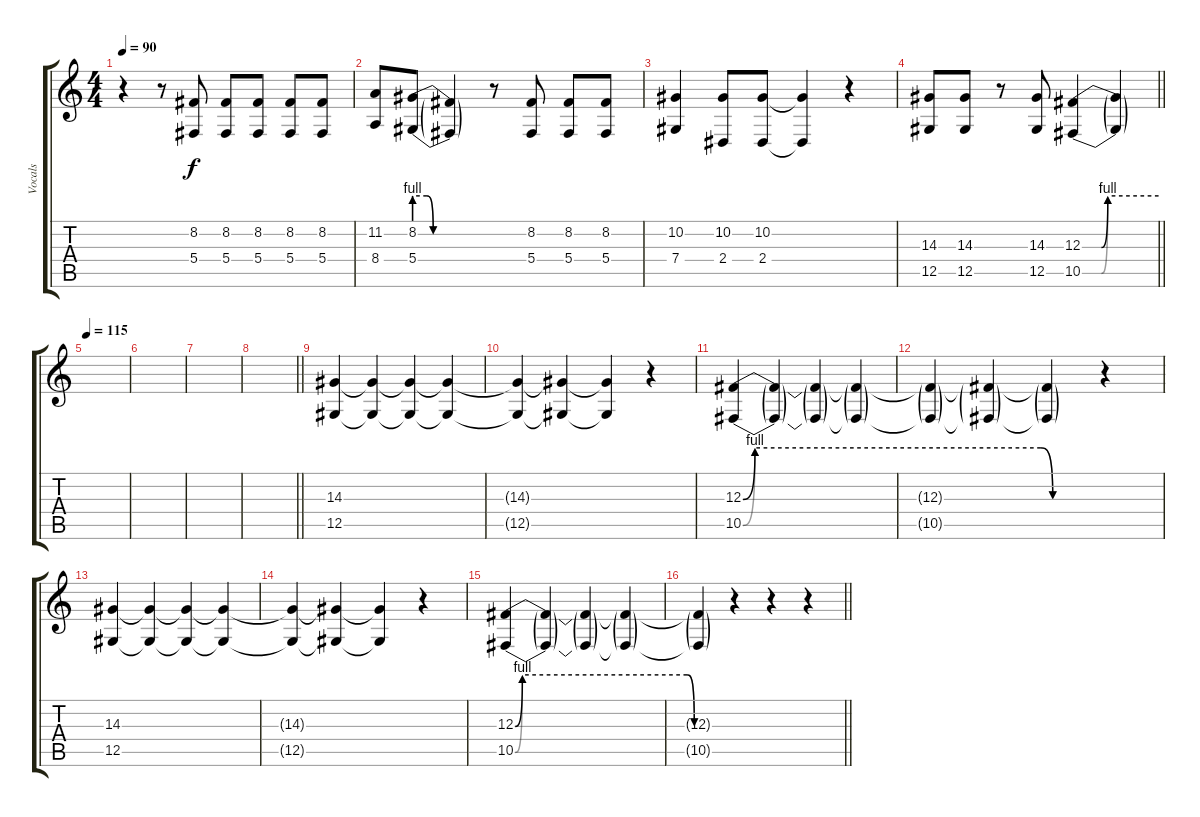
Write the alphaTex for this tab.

\track ("Vocals" "Vocals") {instrument flute}
\staff {score tabs}
\tuning (Eb4 Bb3 Gb3 Db3 Ab2 Eb2) {hide}
\ts (4 4)
\tempo 90
\clef g2
\ks c
r.4{dy f} r.8 (8.2 5.4).8 (8.2 5.4).8 (8.2 5.4).8 (8.2 5.4).8 (8.2 5.4).8 |
(11.2 8.4).8 (8.2{be (custom 0 4 10 4 15 0 60 0)} 5.4{be (custom 0 4 10 4 15 0 60 0)}).8 (8.2{t} 5.4{t}).4 r.8 (8.2 5.4).8 (8.2 5.4).8 (8.2 5.4).8 |
(10.2 7.4).4 (10.2 2.4).8 (10.2 2.4).8 (10.2{t} 2.4{t}).4 r.4 |
\barLineRight lightlight
(14.3 12.5).8 (14.3 12.5).8 r.8 (14.3 12.5).8 (12.3{be (custom 0 0 15 0 20 4 60 4)} 10.5{be (custom 0 0 15 0 20 4 60 4)}).4 (12.3{t} 10.5{t}).4 |
\section ("" "")
\tempo 115
|
|
|
\barLineRight lightlight
|
\section ("" "")
(14.3 12.5).4 (14.3{t} 12.5{t}).4 (14.3{t} 12.5{t}).4 (14.3{t} 12.5{t}).4 |
(14.3{t} 12.5{t}).4 (14.3{t} 12.5{t}).4 (14.3{t} 12.5{t}).4 r.4 |
(12.3{be (custom 0 0 2 4 50 4 52 0 60 0)} 10.5{be (custom 0 0 2 4 50 4 52 0 60 0)}).4 (12.3{t} 10.5{t}).4 (12.3{t} 10.5{t}).4 (12.3{t} 10.5{t}).4 |
(12.3{t} 10.5{t}).4 (12.3{t} 10.5{t}).4 (12.3{t} 10.5{t}).4 r.4 |
(14.3 12.5).4 (14.3{t} 12.5{t}).4 (14.3{t} 12.5{t}).4 (14.3{t} 12.5{t}).4 |
(14.3{t} 12.5{t}).4 (14.3{t} 12.5{t}).4 (14.3{t} 12.5{t}).4 r.4 |
(12.3{be (custom 0 0 2 4 48 4 50 0 60 0)} 10.5{be (custom 0 0 2 4 48 4 50 0 60 0)}).4 (12.3{t} 10.5{t}).4 (12.3{t} 10.5{t}).4 (12.3{t} 10.5{t}).4 |
\barLineRight lightlight
(12.3{t} 10.5{t}).4 r.4 r.4 r.4
